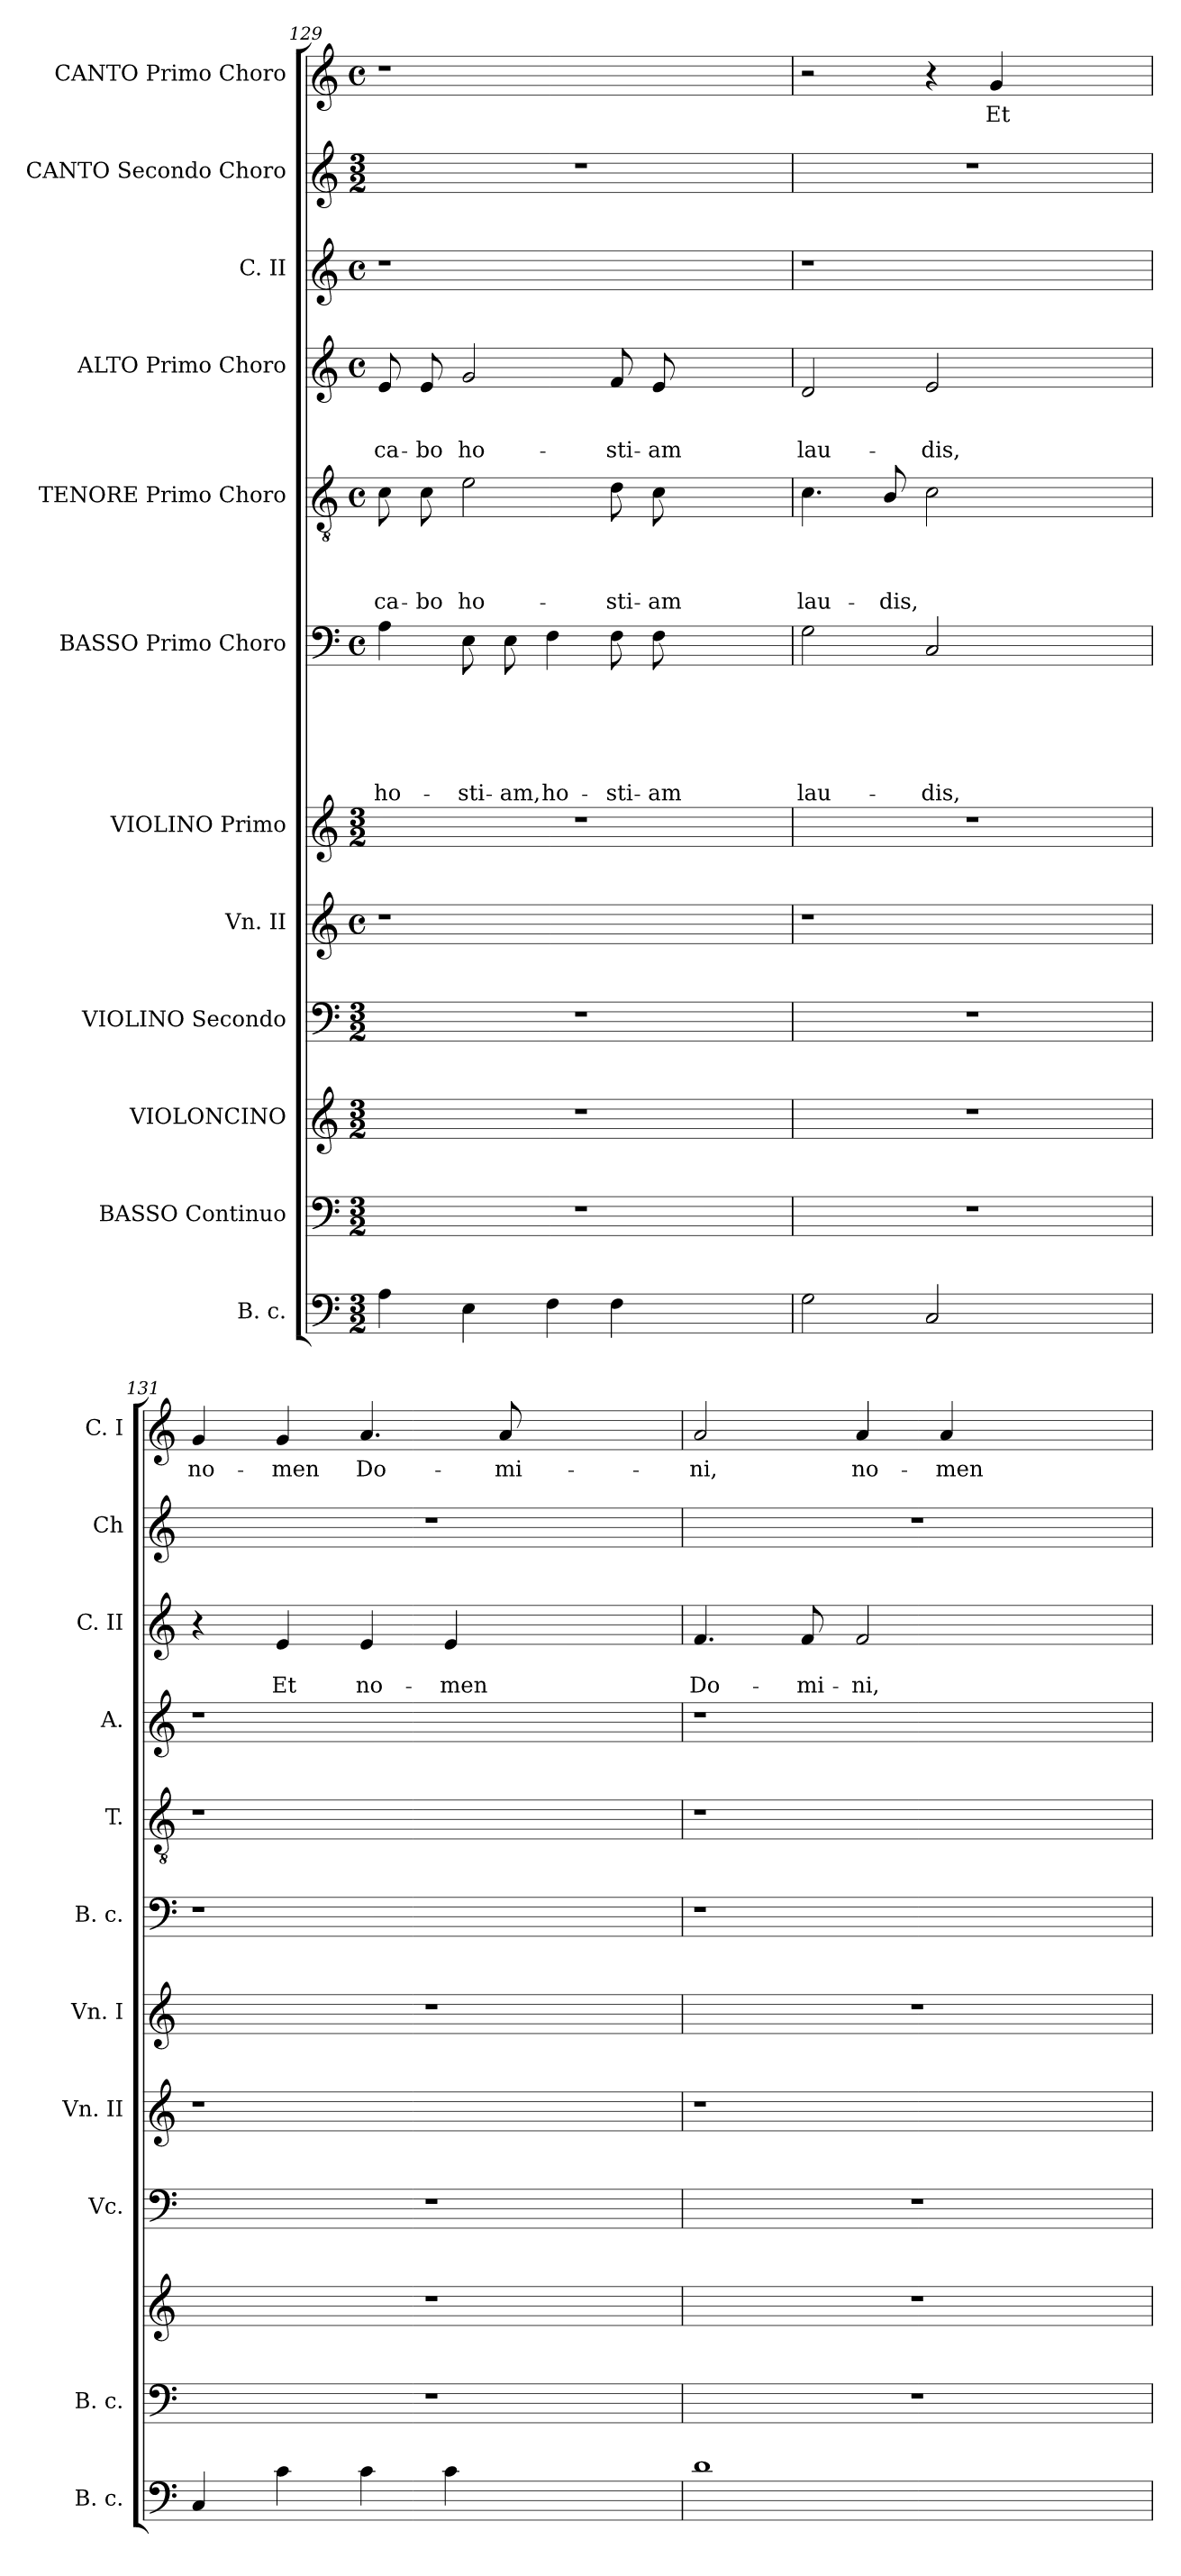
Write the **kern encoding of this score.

**kern	**kern	**kern	**kern	**kern	**kern	**kern	**text	**text	**text	**text	**text	**text	**kern	**text	**text	**text	**text	**kern	**text	**text	**text	**kern	**text	**text	**kern	**kern	**text
*part12	*part11	*part10	*part9	*part8	*part7	*part6	*part6	*part6	*part6	*part6	*part6	*part6	*part5	*part5	*part5	*part5	*part5	*part4	*part4	*part4	*part4	*part3	*part3	*part3	*part2	*part1	*part1
*staff12	*staff11	*staff10	*staff9	*staff8	*staff7	*staff6	*staff6	*staff6	*staff6	*staff6	*staff6	*staff6	*staff5	*staff5	*staff5	*staff5	*staff5	*staff4	*staff4	*staff4	*staff4	*staff3	*staff3	*staff3	*staff2	*staff1	*staff1
*I"B. c.	*I"BASSO Continuo	*I"VIOLONCINO	*I"VIOLINO Secondo	*I"Vn. II	*I"VIOLINO Primo	*I"BASSO Primo Choro	*	*	*	*	*	*	*I"TENORE Primo Choro	*	*	*	*	*I"ALTO Primo Choro	*	*	*	*I"C. II	*	*	*I"CANTO Secondo Choro	*I"CANTO Primo Choro	*
*I'B. c.	*I'B. c.	*	*I'Vc.	*I'Vn. II	*I'Vn. I	*I'B. c.	*	*	*	*	*	*	*I'T.	*	*	*	*	*I'A.	*	*	*	*I'C. II	*	*	*I'Ch	*I'C. I	*
*clefF4	*clefF4	*clefG2	*clefF4	*clefG2	*clefG2	*clefF4	*	*	*	*	*	*	*clefGv2	*	*	*	*	*clefG2	*	*	*	*clefG2	*	*	*clefG2	*clefG2	*
*	*ITrd7c12	*	*	*	*	*	*	*	*	*	*	*	*	*	*	*	*	*	*	*	*	*	*	*	*	*	*
*k[]	*k[]	*k[]	*k[]	*k[]	*k[]	*k[]	*	*	*	*	*	*	*k[]	*	*	*	*	*k[]	*	*	*	*k[]	*	*	*k[]	*k[]	*
*C:	*C:	*C:	*C:	*C:	*C:	*C:	*	*	*	*	*	*	*C:	*	*	*	*	*C:	*	*	*	*C:	*	*	*C:	*C:	*
*M3/2	*M3/2	*M3/2	*M3/2	*M4/4	*M3/2	*M4/4	*	*	*	*	*	*	*M4/4	*	*	*	*	*M4/4	*	*	*	*M4/4	*	*	*M3/2	*M4/4	*
*	*	*	*	*met(c)	*	*met(c)	*	*	*	*	*	*	*met(c)	*	*	*	*	*met(c)	*	*	*	*met(c)	*	*	*	*met(c)	*
=129	=129	=129	=129	=129	=129	=129	=129	=129	=129	=129	=129	=129	=129	=129	=129	=129	=129	=129	=129	=129	=129	=129	=129	=129	=129	=129	=129
!	!	!	!	!	!	!	!	!	!	!	!	!LO:LY:b	!	!	!	!	!LO:LY:b	!	!	!	!LO:LY:b	!	!	!	!	!	!
4A\	1.r	1.r	1.r	1r	1.r	4A\	.	.	.	.	.	ho-	8c\	.	.	.	-ca-	8e/	.	.	-ca-	1r	.	.	1.r	1r	.
!	!	!	!	!	!	!	!	!	!	!	!	!	!	!	!	!	!LO:LY:b:rj	!	!	!	!LO:LY:b:rj	!	!	!	!	!	!
.	.	.	.	.	.	.	.	.	.	.	.	.	8c\	.	.	.	-bo	8e/	.	.	-bo	.	.	.	.	.	.
!	!	!	!	!	!	!	!	!	!	!	!	!LO:LY:b	!	!	!	!	!LO:LY:b	!	!	!	!LO:LY:b	!	!	!	!	!	!
4E\	.	.	.	.	.	8E\	.	.	.	.	.	-sti-	2e\	.	.	.	ho-	2g/	.	.	ho-	.	.	.	.	.	.
!	!	!	!	!	!	!	!	!	!	!	!	!LO:LY:b	!	!	!	!	!	!	!	!	!	!	!	!	!	!	!
.	.	.	.	.	.	8E\	.	.	.	.	.	-am,	.	.	.	.	.	.	.	.	.	.	.	.	.	.	.
!	!	!	!	!	!	!	!	!	!	!	!	!LO:LY:b	!	!	!	!	!	!	!	!	!	!	!	!	!	!	!
4F\	.	.	.	.	.	4F\	.	.	.	.	.	ho-	.	.	.	.	.	.	.	.	.	.	.	.	.	.	.
!	!	!	!	!	!	!	!	!	!	!	!	!LO:LY:b	!	!	!	!	!LO:LY:b	!	!	!	!LO:LY:b	!	!	!	!	!	!
4F\	.	.	.	.	.	8F\	.	.	.	.	.	-sti-	8d\	.	.	.	-sti-	8f/	.	.	-sti-	.	.	.	.	.	.
!	!	!	!	!	!	!	!	!	!	!	!	!LO:LY:b:rj	!	!	!	!	!LO:LY:b:rj	!	!	!	!LO:LY:b:rj	!	!	!	!	!	!
.	.	.	.	.	.	8F\	.	.	.	.	.	-am	8c\	.	.	.	-am	8e/	.	.	-am	.	.	.	.	.	.
2ryy	.	.	.	2ryy	.	2ryy	.	.	.	.	.	.	2ryy	.	.	.	.	2ryy	.	.	.	2ryy	.	.	.	2ryy	.
=130	=130	=130	=130	=130	=130	=130	=130	=130	=130	=130	=130	=130	=130	=130	=130	=130	=130	=130	=130	=130	=130	=130	=130	=130	=130	=130	=130
!	!	!	!	!	!	!	!	!	!	!	!	!LO:LY:b	!	!	!	!	!LO:LY:b	!	!	!	!LO:LY:b	!	!	!	!	!	!
2G\	1.r	1.r	1.r	1r	1.r	2G\	.	.	.	.	.	lau-	4.c\	.	.	.	lau-	2d/	.	.	lau-	1r	.	.	1.r	2r	.
!	!	!	!	!	!	!	!	!	!	!	!	!	!	!	!	!	!LO:LY:b	!	!	!	!	!	!	!	!	!	!
.	.	.	.	.	.	.	.	.	.	.	.	.	8B/	.	.	.	-dis,	.	.	.	.	.	.	.	.	.	.
!	!	!	!	!	!	!	!	!	!	!	!	!LO:LY:b	!	!	!	!	!	!	!	!	!LO:LY:b	!	!	!	!	!	!
2C/	.	.	.	.	.	2C/	.	.	.	.	.	-dis,	2c\	.	.	.	.	2e/	.	.	-dis,	.	.	.	.	4r	.
!	!	!	!	!	!	!	!	!	!	!	!	!	!	!	!	!	!	!	!	!	!	!	!	!	!	!	!LO:LY:b
.	.	.	.	.	.	.	.	.	.	.	.	.	.	.	.	.	.	.	.	.	.	.	.	.	.	4g/	Et
2ryy	.	.	.	2ryy	.	2ryy	.	.	.	.	.	.	2ryy	.	.	.	.	2ryy	.	.	.	2ryy	.	.	.	2ryy	.
!!LO:LB:g=z
=131	=131	=131	=131	=131	=131	=131	=131	=131	=131	=131	=131	=131	=131	=131	=131	=131	=131	=131	=131	=131	=131	=131	=131	=131	=131	=131	=131
!	!	!	!	!	!	!	!	!	!	!	!	!	!	!	!	!	!	!	!	!	!	!	!	!	!	!	!LO:LY:b
4C/	1.r	1.r	1.r	1r	1.r	1r	.	.	.	.	.	.	1r	.	.	.	.	1r	.	.	.	4r	.	.	1.r	4g/	no-
!	!	!	!	!	!	!	!	!	!	!	!	!	!	!	!	!	!	!	!	!	!	!	!	!LO:LY:b	!	!	!LO:LY:b
4c\	.	.	.	.	.	.	.	.	.	.	.	.	.	.	.	.	.	.	.	.	.	4e/	.	Et	.	4g/	-men
!	!	!	!	!	!	!	!	!	!	!	!	!	!	!	!	!	!	!	!	!	!	!	!	!LO:LY:b	!	!	!LO:LY:b
4c>\	.	.	.	.	.	.	.	.	.	.	.	.	.	.	.	.	.	.	.	.	.	4e/	.	no-	.	4.a/	Do-
!	!	!	!	!	!	!	!	!	!	!	!	!	!	!	!	!	!	!	!	!	!	!	!	!LO:LY:b	!	!	!
4c\	.	.	.	.	.	.	.	.	.	.	.	.	.	.	.	.	.	.	.	.	.	4e/	.	-men	.	.	.
!	!	!	!	!	!	!	!	!	!	!	!	!	!	!	!	!	!	!	!	!	!	!	!	!	!	!	!LO:LY:b
.	.	.	.	.	.	.	.	.	.	.	.	.	.	.	.	.	.	.	.	.	.	.	.	.	.	8a/	-mi-
2ryy	.	.	.	2ryy	.	2ryy	.	.	.	.	.	.	2ryy	.	.	.	.	2ryy	.	.	.	2ryy	.	.	.	2ryy	.
=132	=132	=132	=132	=132	=132	=132	=132	=132	=132	=132	=132	=132	=132	=132	=132	=132	=132	=132	=132	=132	=132	=132	=132	=132	=132	=132	=132
!	!	!	!	!	!	!	!	!	!	!	!	!	!	!	!	!	!	!	!	!	!	!	!	!LO:LY:b	!	!	!LO:LY:b
1d	1.r	1.r	1.r	1r	1.r	1r	.	.	.	.	.	.	1r	.	.	.	.	1r	.	.	.	4.f/	.	Do-	1.r	2a/	-ni,
!	!	!	!	!	!	!	!	!	!	!	!	!	!	!	!	!	!	!	!	!	!	!	!	!LO:LY:b	!	!	!
.	.	.	.	.	.	.	.	.	.	.	.	.	.	.	.	.	.	.	.	.	.	8f/	.	-mi-	.	.	.
!	!	!	!	!	!	!	!	!	!	!	!	!	!	!	!	!	!	!	!	!	!	!	!	!LO:LY:b	!	!	!LO:LY:b
.	.	.	.	.	.	.	.	.	.	.	.	.	.	.	.	.	.	.	.	.	.	2f/	.	-ni,	.	4a/	no-
!	!	!	!	!	!	!	!	!	!	!	!	!	!	!	!	!	!	!	!	!	!	!	!	!	!	!	!LO:LY:b
.	.	.	.	.	.	.	.	.	.	.	.	.	.	.	.	.	.	.	.	.	.	.	.	.	.	4a/	-men
2ryy	.	.	.	2ryy	.	2ryy	.	.	.	.	.	.	2ryy	.	.	.	.	2ryy	.	.	.	2ryy	.	.	.	2ryy	.
=	=	=	=	=	=	=	=	=	=	=	=	=	=	=	=	=	=	=	=	=	=	=	=	=	=	=	=
*-	*-	*-	*-	*-	*-	*-	*-	*-	*-	*-	*-	*-	*-	*-	*-	*-	*-	*-	*-	*-	*-	*-	*-	*-	*-	*-	*-
